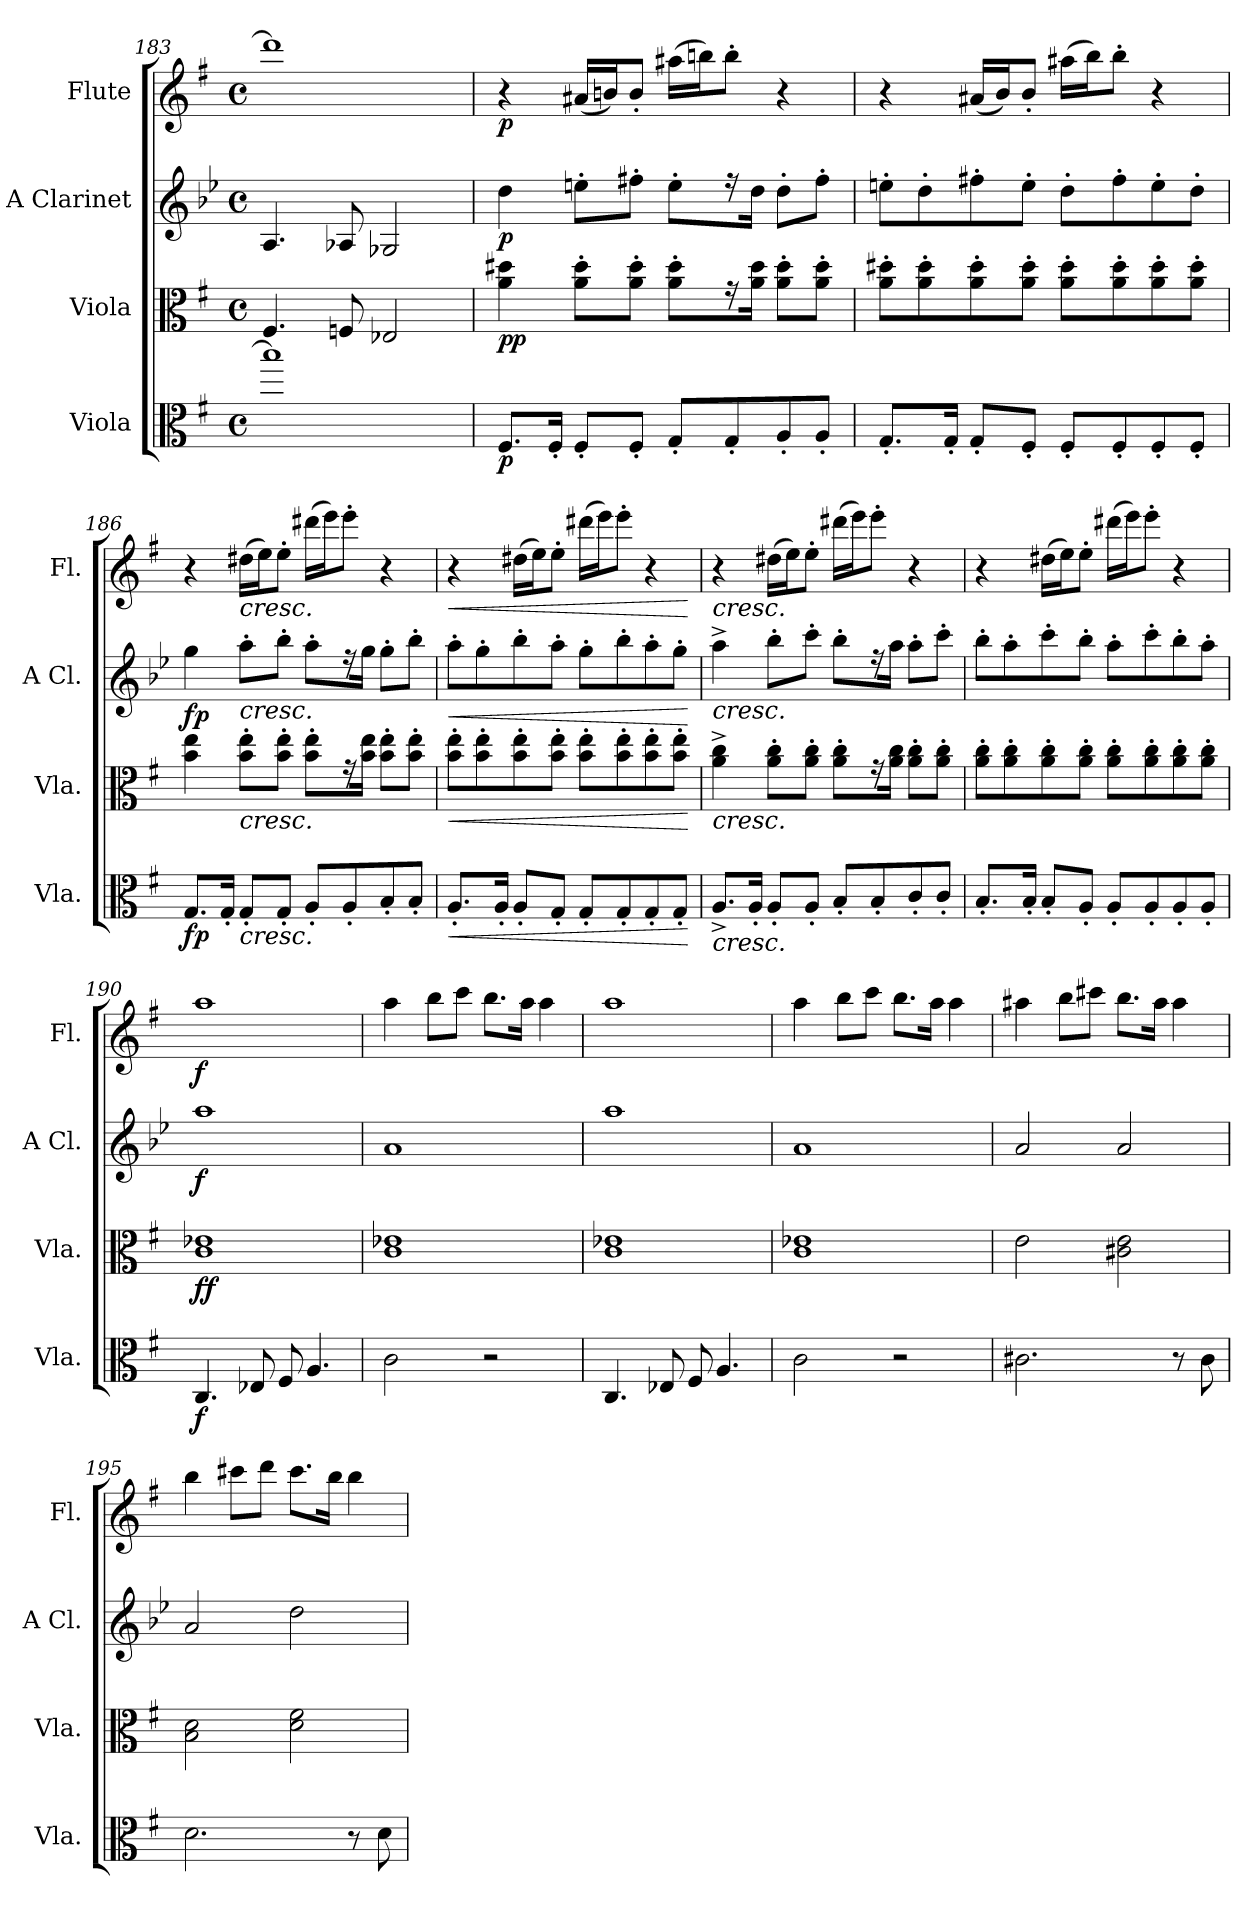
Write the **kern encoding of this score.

**kern	**dynam	**kern	**dynam	**kern	**dynam	**kern	**dynam
*part4	*part4	*part3	*part3	*part2	*part2	*part1	*part1
*staff4	*staff4	*staff3	*staff3	*staff2	*staff2	*staff1	*staff1
*I"Viola	*	*I"Viola	*	*I"A Clarinet	*	*I"Flute	*
*I'Vla.	*	*I'Vla.	*	*I'A Cl.	*	*I'Fl.	*
!!LO:LB:g=z
*clefC3	*	*clefC3	*	*clefG2	*	*clefG2	*
*	*	*	*	*ITrd2c3	*	*	*
*k[f#]	*	*k[f#]	*	*k[f#]	*	*k[f#]	*
*M4/4	*	*M4/4	*	*M4/4	*	*M4/4	*
*met(c)	*	*met(c)	*	*met(c)	*	*met(c)	*
=183	=183	=183	=183	=183	=183	=183	=183
1bb-]	.	4.F#/	.	4.F#/	.	1ddd-]	.
.	.	8Fn/	.	8Fn/	.	.	.
.	.	2E-X/	.	2E-X/	.	.	.
=184	=184	=184	=184	=184	=184	=184	=184
!	!LO:DY:b	!	!LO:DY:b	!	!	!	!
!	!	!	!LO:DY:n=1:b	!	!LO:DY:b	!	!LO:DY:b
8.F#/L	p	4a\ 4dd#X\	p p	4b\	p	4r	p
16F#'/Jk	.	.	.	.	.	.	.
8F#'/L	.	8a\' 8dd#\'L	.	8cc#X'\L	.	(<16a#X/LL	.
.	.	.	.	.	.	16bn/J)	.
8F#'/J	.	8a\' 8dd#\'J	.	8dd#X'\J	.	8b'/J	.
8G'/L	.	8a\' 8dd#\'L	.	8cc#'\L	.	(>16aa#X\LL	.
.	.	.	.	.	.	16bbn\J)	.
8G'/	.	16rg	.	16rff	.	8bb'\J	.
.	.	16a\ 16dd#\Jk	.	16b\Jk	.	.	.
8A'/	.	8a\' 8dd#\'L	.	8b'\L	.	4r	.
8A'/J	.	8a\' 8dd#\'J	.	8dd#'\J	.	.	.
=185	=185	=185	=185	=185	=185	=185	=185
8.G'/L	.	8a\' 8dd#X\'L	.	8cc#X'\L	.	4r	.
.	.	8a\' 8dd#\'	.	8b'\	.	.	.
16G'/Jk	.	.	.	.	.	.	.
8G'/L	.	8a\' 8dd#\'	.	8dd#X'\	.	(<16a#X/LL	.
.	.	.	.	.	.	16b/J)	.
8F#'/J	.	8a\' 8dd#\'J	.	8cc#'\J	.	8b'/J	.
8F#'/L	.	8a\' 8dd#\'L	.	8b'\L	.	(>16aa#X\LL	.
.	.	.	.	.	.	16bb\J)	.
8F#'/	.	8a\' 8dd#\'	.	8dd#'\	.	8bb'\J	.
8F#'/	.	8a\' 8dd#\'	.	8cc#'\	.	4r	.
8F#'/J	.	8a\' 8dd#\'J	.	8b'\J	.	.	.
!!LO:PB:g=z
=186	=186	=186	=186	=186	=186	=186	=186
!	!LO:DY:b	!	!LO:DY:b	!	!	!	!
!	!	!	!LO:DY:n=1:b	!	!LO:DY:b	!	!
8.G/L	fp	4b\ 4ee\	fp fp	4ee\	fp	4r	.
16G'/Jk	.	.	.	.	.	.	.
!	!	!	!	!	!	!LO:TX:b:i:t=cresc.	!
!	!	!	!	!LO:TX:b:i:t=cresc.	!	!	!
!	!	!LO:TX:b:i:t=cresc.	!	!	!	!	!
!LO:TX:b:i:t=cresc.	!	!	!	!	!	!	!
8G'/L	.	8b\' 8ee\'L	.	8ff#'\L	.	(>16dd#X\LL	.
.	.	.	.	.	.	16ee\J)	.
8G'/J	.	8b\' 8ee\'J	.	8gg'\J	.	8ee'\J	.
8A'/L	.	8b\' 8ee\'L	.	8ff#'\L	.	(>16ddd#X\LL	.
.	.	.	.	.	.	16eee\J)	.
8A'/	.	16rg	.	16rff	.	8eee'\J	.
.	.	16b\ 16ee\Jk	.	16ee\Jk	.	.	.
8B'/	.	8b\' 8ee\'L	.	8ee'\L	.	4r	.
8B'/J	.	8b\' 8ee\'J	.	8gg'\J	.	.	.
=187	=187	=187	=187	=187	=187	=187	=187
!	!LO:HP:b	!	!LO:HP:b	!	!LO:HP:b	!	!LO:HP:b
8.A'/L	<	8b\' 8ee\'L	<	8ff#'\L	<	4r	<
.	.	8b\' 8ee\'	.	8ee'\	.	.	.
16A'/Jk	.	.	.	.	.	.	.
8A'/L	.	8b\' 8ee\'	.	8gg'\	.	(>16dd#X\LL	.
.	.	.	.	.	.	16ee\J)	.
8G'/J	.	8b\' 8ee\'J	.	8ff#'\J	.	8ee'\J	.
8G'/L	.	8b\' 8ee\'L	.	8ee'\L	.	(>16ddd#X\LL	.
.	.	.	.	.	.	16eee\J)	.
8G'/	.	8b\' 8ee\'	.	8gg'\	.	8eee'\J	.
8G'/	.	8b\' 8ee\'	.	8ff#'\	.	4r	.
8G'/J	.	8b\' 8ee\'J	.	8ee'\J	.	.	.
.	[	.	[	.	[	.	[
=188	=188	=188	=188	=188	=188	=188	=188
!	!	!	!	!	!	!LO:TX:b:i:t=cresc.	!
!	!	!	!	!LO:TX:b:i:t=cresc.	!	!	!
!	!	!LO:TX:b:i:t=cresc.	!	!	!	!	!
!LO:TX:b:i:t=cresc.	!	!	!	!	!	!	!
8.A^/L	.	4a\^ 4cc\^	.	4ff#^\	.	4r	.
16A'/Jk	.	.	.	.	.	.	.
8A'/L	.	8a\' 8cc\'L	.	8gg'\L	.	(>16dd#X\LL	.
.	.	.	.	.	.	16ee\J)	.
8A'/J	.	8a\' 8cc\'J	.	8aa'\J	.	8ee'\J	.
8B'/L	.	8a\' 8cc\'L	.	8gg'\L	.	(>16ddd#X\LL	.
.	.	.	.	.	.	16eee\J)	.
8B'/	.	16rg	.	16rff	.	8eee'\J	.
.	.	16a\ 16cc\Jk	.	16ff#\Jk	.	.	.
8c'/	.	8a\' 8cc\'L	.	8ff#'\L	.	4r	.
8c'/J	.	8a\' 8cc\'J	.	8aa'\J	.	.	.
!!LO:LB:g=z
=189	=189	=189	=189	=189	=189	=189	=189
8.B'/L	.	8a\' 8cc\'L	.	8gg'\L	.	4r	.
.	.	8a\' 8cc\'	.	8ff#'\	.	.	.
16B'/Jk	.	.	.	.	.	.	.
8B'/L	.	8a\' 8cc\'	.	8aa'\	.	(>16dd#X\LL	.
.	.	.	.	.	.	16ee\J)	.
8A'/J	.	8a\' 8cc\'J	.	8gg'\J	.	8ee'\J	.
8A'/L	.	8a\' 8cc\'L	.	8ff#'\L	.	(>16ddd#X\LL	.
.	.	.	.	.	.	16eee\J)	.
8A'/	.	8a\' 8cc\'	.	8aa'\	.	8eee'\J	.
8A'/	.	8a\' 8cc\'	.	8gg'\	.	4r	.
8A'/J	.	8a\' 8cc\'J	.	8ff#'\J	.	.	.
=190	=190	=190	=190	=190	=190	=190	=190
!	!LO:DY:b	!	!LO:DY:b	!	!	!	!
!	!	!	!LO:DY:n=1:b	!	!LO:DY:b	!	!LO:DY:b
4.C/	f	1c 1e-X	f f	1ff#	f	1aa	f
8E-X/	.	.	.	.	.	.	.
8F#/	.	.	.	.	.	.	.
4.A/	.	.	.	.	.	.	.
=191	=191	=191	=191	=191	=191	=191	=191
2c\	.	1c 1e-X	.	1f#	.	4aa\	.
.	.	.	.	.	.	8bb\L	.
.	.	.	.	.	.	8ccc\J	.
2r	.	.	.	.	.	8.bb\L	.
.	.	.	.	.	.	16aa\Jk	.
.	.	.	.	.	.	4aa\	.
=192	=192	=192	=192	=192	=192	=192	=192
4.C/	.	1c 1e-X	.	1ff#	.	1aa	.
8E-X/	.	.	.	.	.	.	.
8F#/	.	.	.	.	.	.	.
4.A/	.	.	.	.	.	.	.
!!LO:PB:g=z
=193	=193	=193	=193	=193	=193	=193	=193
2c\	.	1c 1e-X	.	1f#	.	4aa\	.
.	.	.	.	.	.	8bb\L	.
.	.	.	.	.	.	8ccc\J	.
2r	.	.	.	.	.	8.bb\L	.
.	.	.	.	.	.	16aa\Jk	.
.	.	.	.	.	.	4aa\	.
=194	=194	=194	=194	=194	=194	=194	=194
2.c#X\	.	2e\	.	2f#/	.	4aa#X\	.
.	.	.	.	.	.	8bb\L	.
.	.	.	.	.	.	8ccc#X\J	.
.	.	2c#X\ 2e\	.	2f#/	.	8.bb\L	.
.	.	.	.	.	.	16aa#\Jk	.
8r	.	.	.	.	.	4aa#\	.
8c#\	.	.	.	.	.	.	.
=195	=195	=195	=195	=195	=195	=195	=195
2.d\	.	2B\ 2d\	.	2f#/	.	4bb\	.
.	.	.	.	.	.	8ccc#X\L	.
.	.	.	.	.	.	8ddd\J	.
.	.	2d\ 2f#\	.	2b\	.	8.ccc#\L	.
.	.	.	.	.	.	16bb\Jk	.
8r	.	.	.	.	.	4bb\	.
8d\	.	.	.	.	.	.	.
=	=	=	=	=	=	=	=
*-	*-	*-	*-	*-	*-	*-	*-
